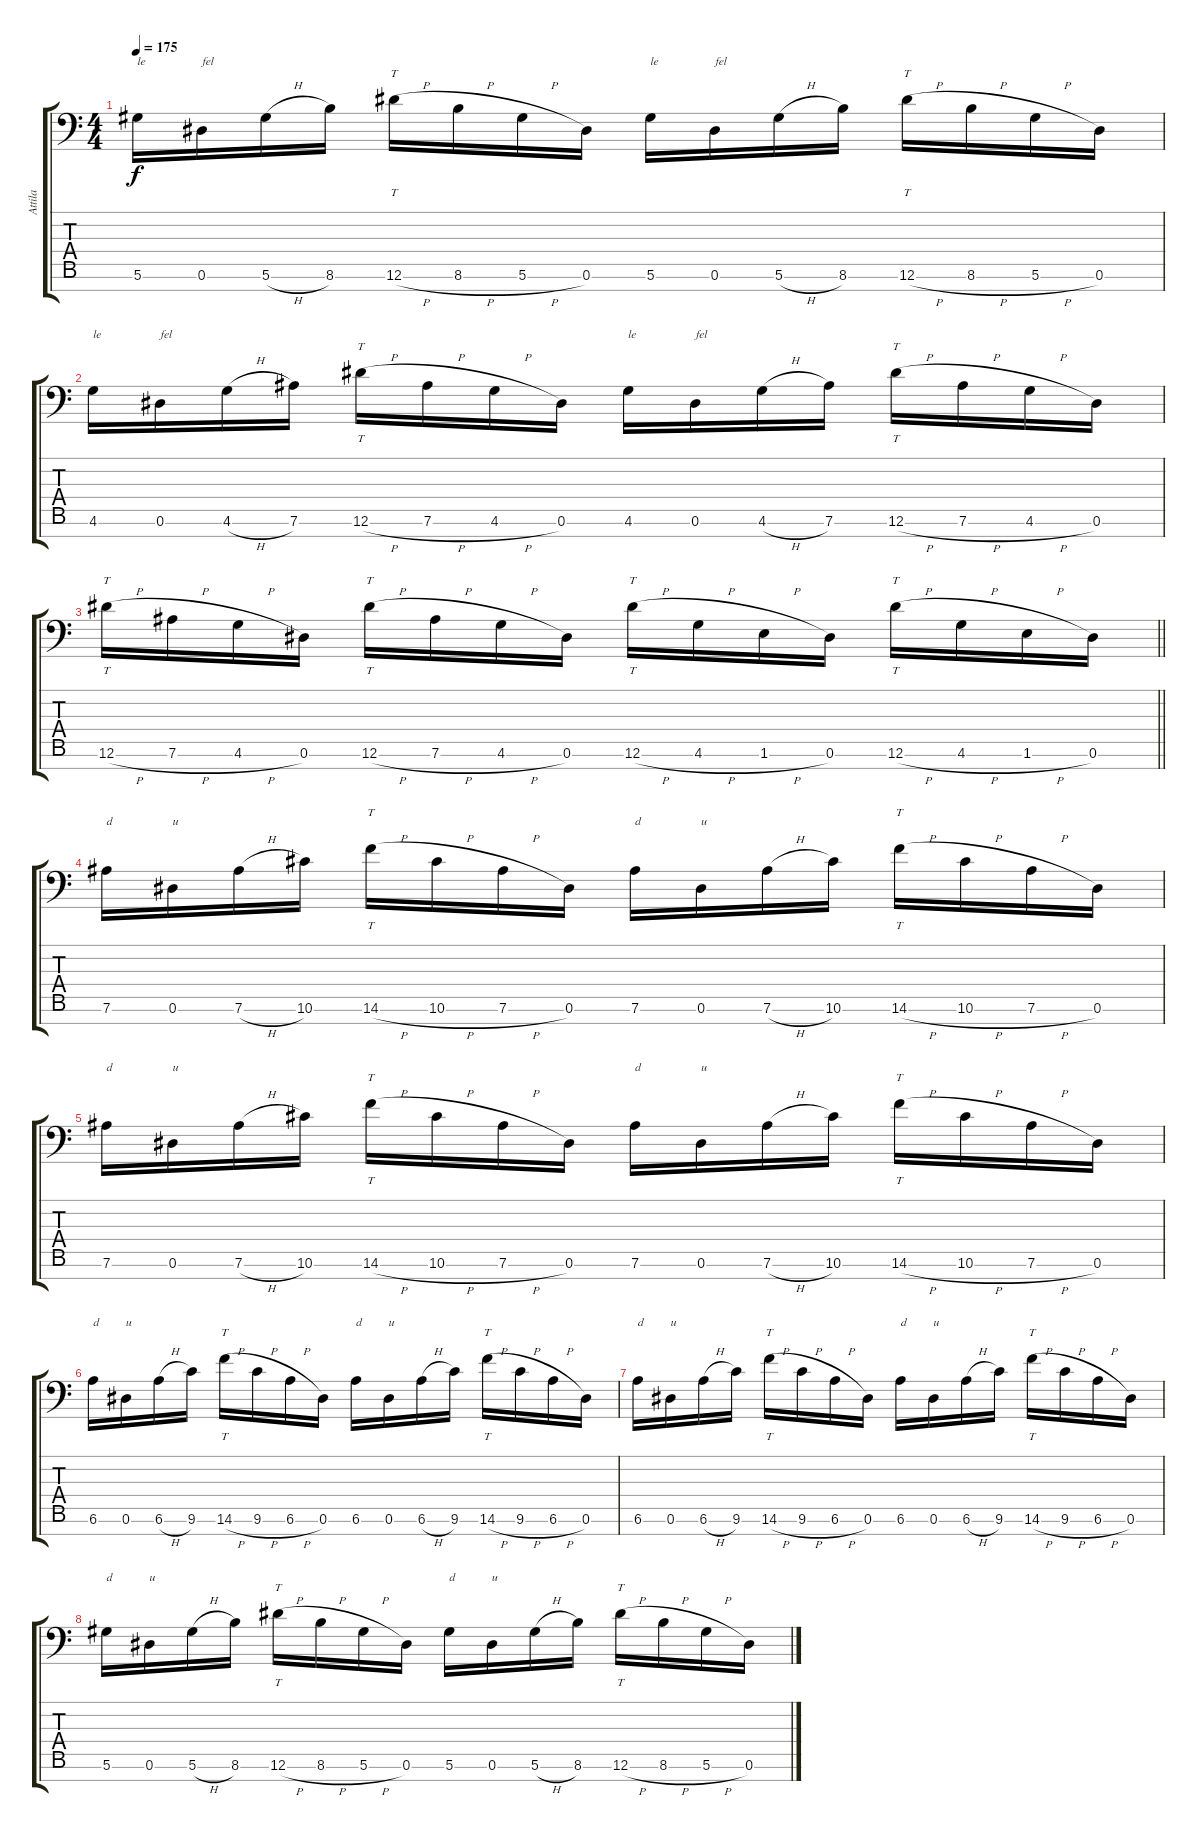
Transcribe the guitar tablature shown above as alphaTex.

\track ("Attila" "Attila") {instrument distortionguitar}
\staff {score tabs}
\tuning (Eb4 Bb3 Gb3 Db3 Ab2 Eb2 Bb1) {hide}
\ts (4 4)
\tempo 175
\clef f4
\ks c
5.6.16{txt "le" dy f} 0.6.16{txt "fel"} 5.6{h}.16 8.6.16 12.6{h}.16{tt} 8.6{h}.16 5.6{h}.16 0.6.16 5.6.16{txt "le"} 0.6.16{txt "fel"} 5.6{h}.16 8.6.16 12.6{h}.16{tt} 8.6{h}.16 5.6{h}.16 0.6.16 |
4.6.16{txt "le"} 0.6.16{txt "fel"} 4.6{h}.16 7.6.16 12.6{h}.16{tt} 7.6{h}.16 4.6{h}.16 0.6.16 4.6.16{txt "le"} 0.6.16{txt "fel"} 4.6{h}.16 7.6.16 12.6{h}.16{tt} 7.6{h}.16 4.6{h}.16 0.6.16 |
\barLineRight lightlight
12.6{h}.16{tt} 7.6{h}.16 4.6{h}.16 0.6.16 12.6{h}.16{tt} 7.6{h}.16 4.6{h}.16 0.6.16 12.6{h}.16{tt} 4.6{h}.16 1.6{h}.16 0.6.16 12.6{h}.16{tt} 4.6{h}.16 1.6{h}.16 0.6.16 |
\section ("" "")
7.6.16{txt "d"} 0.6.16{txt "u"} 7.6{h}.16 10.6.16 14.6{h}.16{tt} 10.6{h}.16 7.6{h}.16 0.6.16 7.6.16{txt "d"} 0.6.16{txt "u"} 7.6{h}.16 10.6.16 14.6{h}.16{tt} 10.6{h}.16 7.6{h}.16 0.6.16 |
7.6.16{txt "d"} 0.6.16{txt "u"} 7.6{h}.16 10.6.16 14.6{h}.16{tt} 10.6{h}.16 7.6{h}.16 0.6.16 7.6.16{txt "d"} 0.6.16{txt "u"} 7.6{h}.16 10.6.16 14.6{h}.16{tt} 10.6{h}.16 7.6{h}.16 0.6.16 |
6.6.16{txt "d"} 0.6.16{txt "u"} 6.6{h}.16 9.6.16 14.6{h}.16{tt} 9.6{h}.16 6.6{h}.16 0.6.16 6.6.16{txt "d"} 0.6.16{txt "u"} 6.6{h}.16 9.6.16 14.6{h}.16{tt} 9.6{h}.16 6.6{h}.16 0.6.16 |
6.6.16{txt "d"} 0.6.16{txt "u"} 6.6{h}.16 9.6.16 14.6{h}.16{tt} 9.6{h}.16 6.6{h}.16 0.6.16 6.6.16{txt "d"} 0.6.16{txt "u"} 6.6{h}.16 9.6.16 14.6{h}.16{tt} 9.6{h}.16 6.6{h}.16 0.6.16 |
5.6.16{txt "d"} 0.6.16{txt "u"} 5.6{h}.16 8.6.16 12.6{h}.16{tt} 8.6{h}.16 5.6{h}.16 0.6.16 5.6.16{txt "d"} 0.6.16{txt "u"} 5.6{h}.16 8.6.16 12.6{h}.16{tt} 8.6{h}.16 5.6{h}.16 0.6.16
